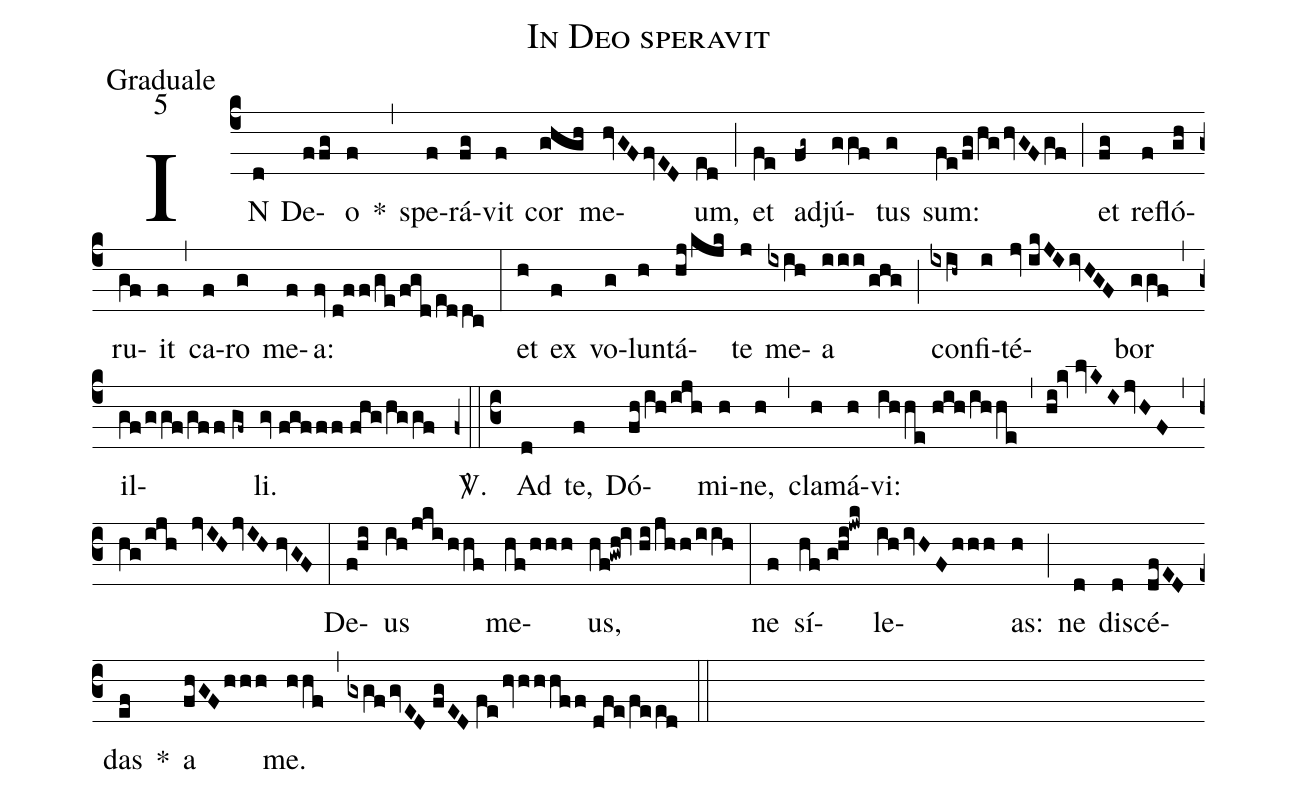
name:In Deo speravit;
office-part:Graduale;
mode:5;
%%
(c4) IN(d) De(ffg)o(f) *(,) spe(f)rá(fg)vit(f) cor(ghgh) me(hvGF/fvED)um,(ed) (;) et(fe) ad(fg~)jú(ggf)tus(g) sum:(fe/fg/hg/hvGF/gf) (;) et(fg) re(f)fló(gh)ru(gf)it(f) (,) ca(f)ro(g) me(f)a:(fv//d!ff/ge/fgd/eddc) (:) et(h) ex(f) vo(g)lun(h)tá(hj/kjk)te(j) me(ixih)a(iii/ghg) (;) con(ixih~)fi(i)té(jv//ikJI/ivHGF)bor(ggf) (,) il(gf/ggf/gff//gf~)li.(gv//fgfff//fhg/hggf) <sp>V/</sp>.(z0::c3) Ad(d) te,(f) Dó(fh/ih/ijh)mi(h)ne,(h) (,) cla(h)má(h)vi:(ihhe//hih/ihhe) (,) (hi!kv//lvKI/jvHF) (,) (hg/ijh jvIH/jvIH//hvGF) (:) De(f!hi)us(ih/jki/hhf) me(hf/hhh)us,(hf!gwh!iv//hi/jhh/iih) (:) ne(f) sí(hf//g!hi!jwk)le(ih/ivHF/hhh)as:(h) (;) ne(d) di(d)scé(dfED)das(ef) *() a(fhGFhhh) me.(hhf) (,) (gxgf/gvED//fgED//fe/hvhhhff//dfe/feed) (::)
